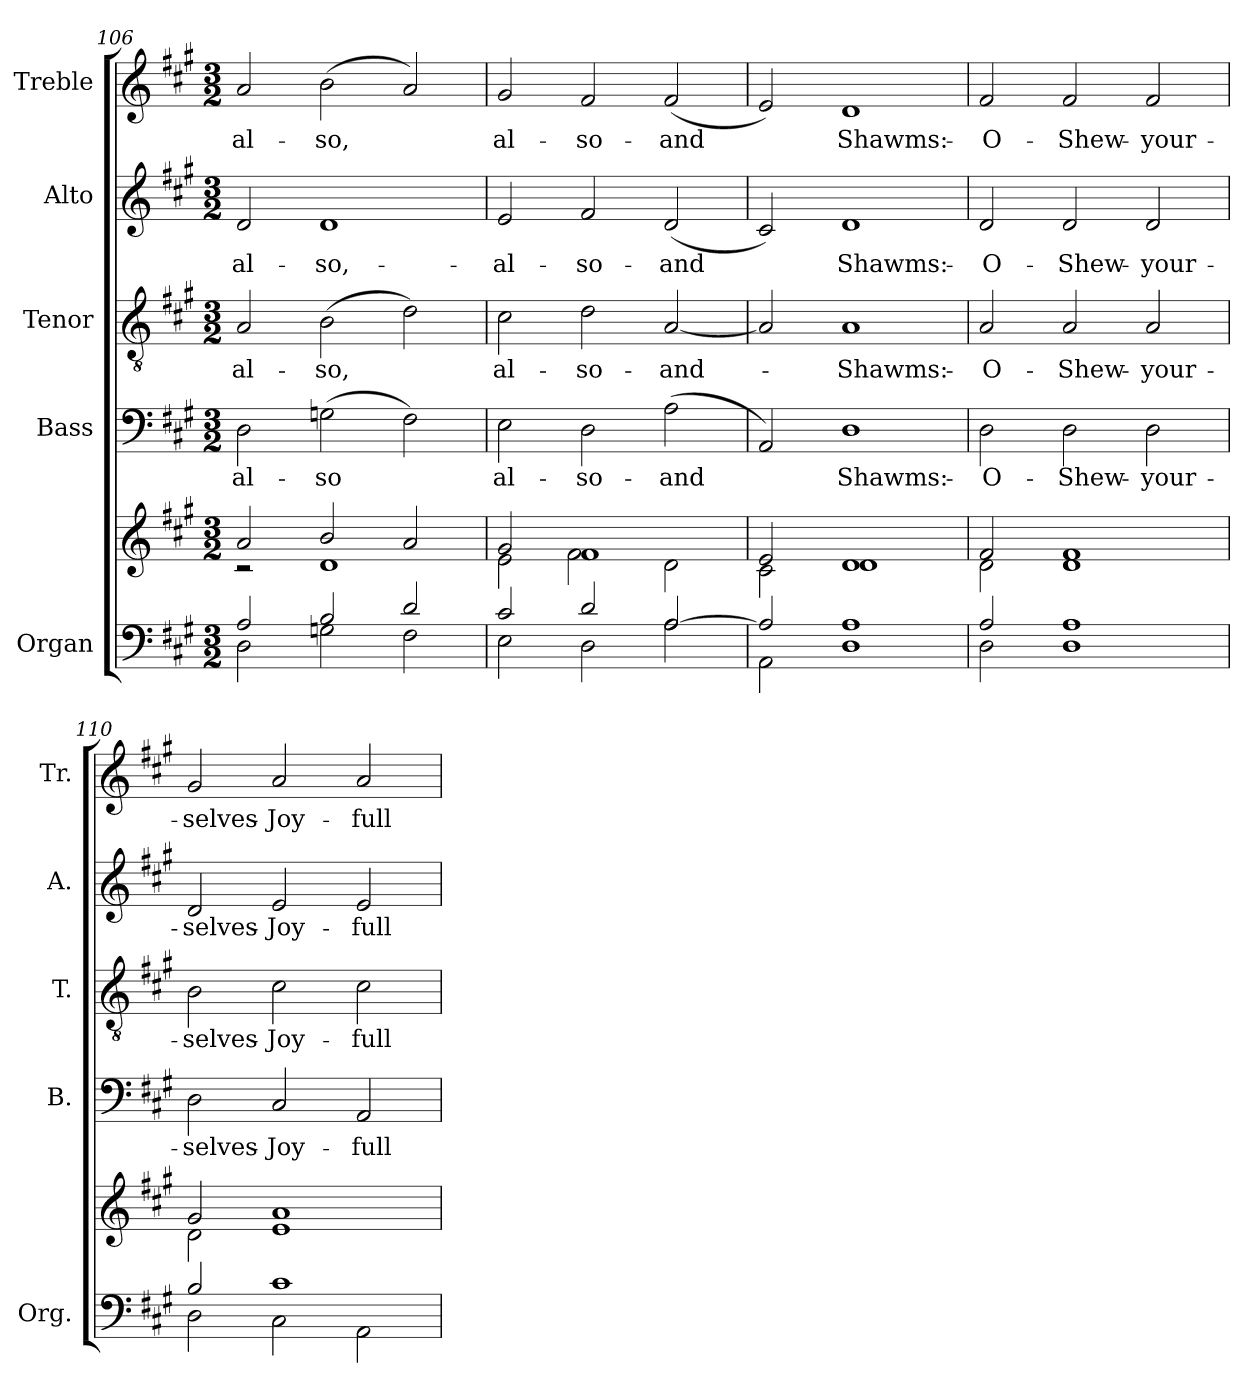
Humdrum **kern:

**kern	**kern	**kern	**text	**kern	**text	**kern	**text	**kern	**text
*part5	*part5	*part4	*part4	*part3	*part3	*part2	*part2	*part1	*part1
*staff6	*staff5	*staff4	*staff4	*staff3	*staff3	*staff2	*staff2	*staff1	*staff1
*I"Organ	*	*I"Bass	*	*I"Tenor	*	*I"Alto	*	*I"Treble	*
*I'Org.	*	*I'B.	*	*I'T.	*	*I'A.	*	*I'Tr.	*
*clefF4	*clefG2	*clefF4	*	*clefGv2	*	*clefG2	*	*clefG2	*
*	*	*	*	*ITrd7c12	*	*	*	*	*
*k[f#c#g#]	*k[f#c#g#]	*k[f#c#g#]	*	*k[f#c#g#]	*	*k[f#c#g#]	*	*k[f#c#g#]	*
*A:	*A:	*A:	*	*A:	*	*A:	*	*A:	*
*M3/2	*M3/2	*M3/2	*	*M3/2	*	*M3/2	*	*M3/2	*
=106	=106	=106	=106	=106	=106	=106	=106	=106	=106
*^	*^	*	*	*	*	*	*	*	*
!	!	!	!	!	!LO:LY:b:color=#000000	!	!	!	!	!	!
!	!	!	!	!	!	!	!LO:LY:b:color=#000000	!	!	!	!
!	!	!	!	!	!	!	!	!	!LO:LY:b:color=#000000	!	!
!	!	!	!	!	!	!	!	!	!	!	!LO:LY:b:color=#000000
2Ai/	2Di\	2ai/	2r	2Di\	-al-	2AAi/	-al-	2di/	-al-	2ai/	-al-
!	!	!	!	!	!LO:LY:b:color=#000000	!	!	!	!	!	!
!	!	!	!	!	!	!	!LO:LY:b:color=#000000	!	!	!	!
!	!	!	!	!	!	!	!	!	!LO:LY:b:color=#000000	!	!
!	!	!	!	!	!	!	!	!	!	!	!LO:LY:b:color=#000000
2Bi/	2Gni\	2bi/	1di	(2Gni\	-so	(2BBi\	-so,	1di	-so,-	(2bi\	-so,
2di/	2F#i\	2ai/	.	2F#i\)	.	2Di\)	.	.	.	2ai/)	.
=107	=107	=107	=107	=107	=107	=107	=107	=107	=107	=107	=107
!	!	!	!	!	!LO:LY:b:color=#000000	!	!	!	!	!	!
!	!	!	!	!	!	!	!LO:LY:b:color=#000000	!	!	!	!
!	!	!	!	!	!	!	!	!	!LO:LY:b:color=#000000	!	!
!	!	!	!	!	!	!	!	!	!	!	!LO:LY:b:color=#000000
2c#i/	2Ei\	2g#i/	2ei\	2Ei\	al-	2C#i\	al-	2ei/	-al-	2g#i/	al-
!	!	!	!	!	!LO:LY:b:color=#000000	!	!	!	!	!	!
!	!	!	!	!	!	!	!LO:LY:b:color=#000000	!	!	!	!
!	!	!	!	!	!	!	!	!	!LO:LY:b:color=#000000	!	!
!	!	!	!	!	!	!	!	!	!	!	!LO:LY:b:color=#000000
2di/	2Di\	1f#i	2f#i\	2Di\	-so-	2Di\	-so-	2f#i/	-so-	2f#i/	-so-
!	!	!	!	!	!LO:LY:b:color=#000000	!	!	!	!	!	!
!	!	!	!	!	!	!	!LO:LY:b:color=#000000	!	!	!	!
!	!	!	!	!	!	!	!	!	!LO:LY:b:color=#000000	!	!
!	!	!	!	!	!	!	!	!	!	!	!LO:LY:b:color=#000000
[2Ai/	2Ai\	.	2di\	(2Ai\	-and	[2AAi/	-and-	(2di/	-and	(2f#i/	-and
=108	=108	=108	=108	=108	=108	=108	=108	=108	=108	=108	=108
2Ai/]	2AAi\	2ei/	2c#i\	2AAi/)	.	2AAi/]	.	2c#i/)	.	2ei/)	.
!	!	!	!	!	!LO:LY:b:color=#000000	!	!	!	!	!	!
!	!	!	!	!	!	!	!LO:LY:b:color=#000000	!	!	!	!
!	!	!	!	!	!	!	!	!	!LO:LY:b:color=#000000	!	!
!	!	!	!	!	!	!	!	!	!	!	!LO:LY:b:color=#000000
1Ai	1Di	1di	1di	1Di	Shawms:-	1AAi	-Shawms:-	1di	Shawms:-	1di	Shawms:-
=109	=109	=109	=109	=109	=109	=109	=109	=109	=109	=109	=109
!	!	!	!	!	!LO:LY:b:color=#000000	!	!	!	!	!	!
!	!	!	!	!	!	!	!LO:LY:b:color=#000000	!	!	!	!
!	!	!	!	!	!	!	!	!	!LO:LY:b:color=#000000	!	!
!	!	!	!	!	!	!	!	!	!	!	!LO:LY:b:color=#000000
2Ai/	2Di\	2f#i/	2di\	2Di\	-O-	2AAi/	-O-	2di/	-O-	2f#i/	-O-
!	!	!	!	!	!LO:LY:b:color=#000000	!	!	!	!	!	!
!	!	!	!	!	!	!	!LO:LY:b:color=#000000	!	!	!	!
!	!	!	!	!	!	!	!	!	!LO:LY:b:color=#000000	!	!
!	!	!	!	!	!	!	!	!	!	!	!LO:LY:b:color=#000000
1Ai	1Di	1f#i	1di	2Di\	-Shew-	2AAi/	-Shew-	2di/	-Shew-	2f#i/	-Shew-
!	!	!	!	!	!LO:LY:b:color=#000000	!	!	!	!	!	!
!	!	!	!	!	!	!	!LO:LY:b:color=#000000	!	!	!	!
!	!	!	!	!	!	!	!	!	!LO:LY:b:color=#000000	!	!
!	!	!	!	!	!	!	!	!	!	!	!LO:LY:b:color=#000000
.	.	.	.	2Di\	-your-	2AAi/	-your-	2di/	-your-	2f#i/	-your-
=110	=110	=110	=110	=110	=110	=110	=110	=110	=110	=110	=110
!	!	!	!	!	!LO:LY:b:color=#000000	!	!	!	!	!	!
!	!	!	!	!	!	!	!LO:LY:b:color=#000000	!	!	!	!
!	!	!	!	!	!	!	!	!	!LO:LY:b:color=#000000	!	!
!	!	!	!	!	!	!	!	!	!	!	!LO:LY:b:color=#000000
2Bi/	2Di\	2g#i/	2di\	2Di\	-selves-	2BBi\	-selves-	2di/	-selves-	2g#i/	-selves-
!	!	!	!	!	!LO:LY:b:color=#000000	!	!	!	!	!	!
!	!	!	!	!	!	!	!LO:LY:b:color=#000000	!	!	!	!
!	!	!	!	!	!	!	!	!	!LO:LY:b:color=#000000	!	!
!	!	!	!	!	!	!	!	!	!	!	!LO:LY:b:color=#000000
1c#i	2C#i\	1ai	1ei	2C#i/	-Joy-	2C#i\	-Joy-	2ei/	-Joy-	2ai/	-Joy-
!	!	!	!	!	!LO:LY:b:color=#000000	!	!	!	!	!	!
!	!	!	!	!	!	!	!LO:LY:b:color=#000000	!	!	!	!
!	!	!	!	!	!	!	!	!	!LO:LY:b:color=#000000	!	!
!	!	!	!	!	!	!	!	!	!	!	!LO:LY:b:color=#000000
.	2AAi\	.	.	2AAi/	-full-	2C#i\	-full-	2ei/	-full-	2ai/	-full-
*v	*v	*	*	*	*	*	*	*	*	*	*
*	*v	*v	*	*	*	*	*	*	*	*
=	=	=	=	=	=	=	=	=	=
*-	*-	*-	*-	*-	*-	*-	*-	*-	*-
